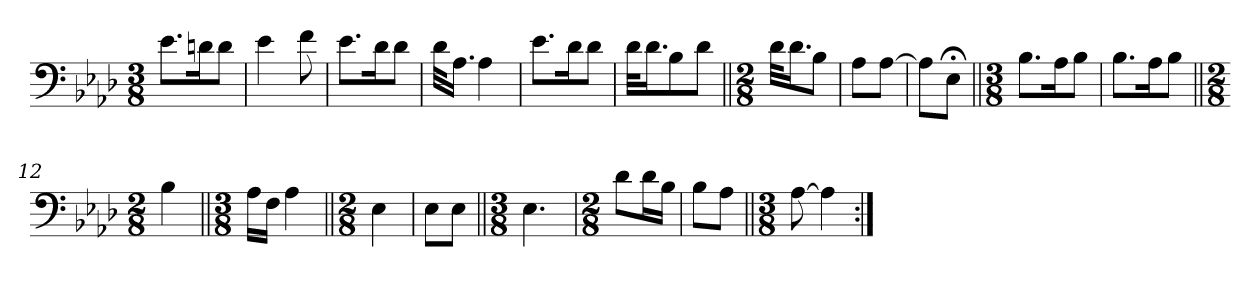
**kern
*part1
*staff1
*clefF4
*k[b-e-a-d-]
*M3/8
=1
8.e-\L
16dn\K
8d\J
=2
4e-\
8f\
=3
8.e-\L
16d-\K
8d-\J
=4
32d-\KLL
16.A-\JJ
4A-\
=5
8.e-\L
16d-\K
8d-\J
=6
32d-\KLL
16.d-\J
8B-\
8d-\J
=7||
*M2/8
32d-\KLL
16.d-\J
8B-\J
=8
8A-\L
[8A-\J
=9
8A-\L]
8E-;<\J
=10||
*M3/8
8.B-\L
16A-\K
8B-\J
=11
8.B-\L
16A-\K
8B-\J
=12||
*M2/8
4B-\
=13||
*M3/8
16A-\LL
16F\JJ
4A-\
=14||
*M2/8
4E-\
=15
8E-\L
8E-\J
=16||
*M3/8
4.E-\
=17
*M2/8
8d-\L
16d-\L
16B-\JJ
=18
8B-\L
8A-\J
=19||
*M3/8
[8A-\
4A-\]
=:|!
*-
